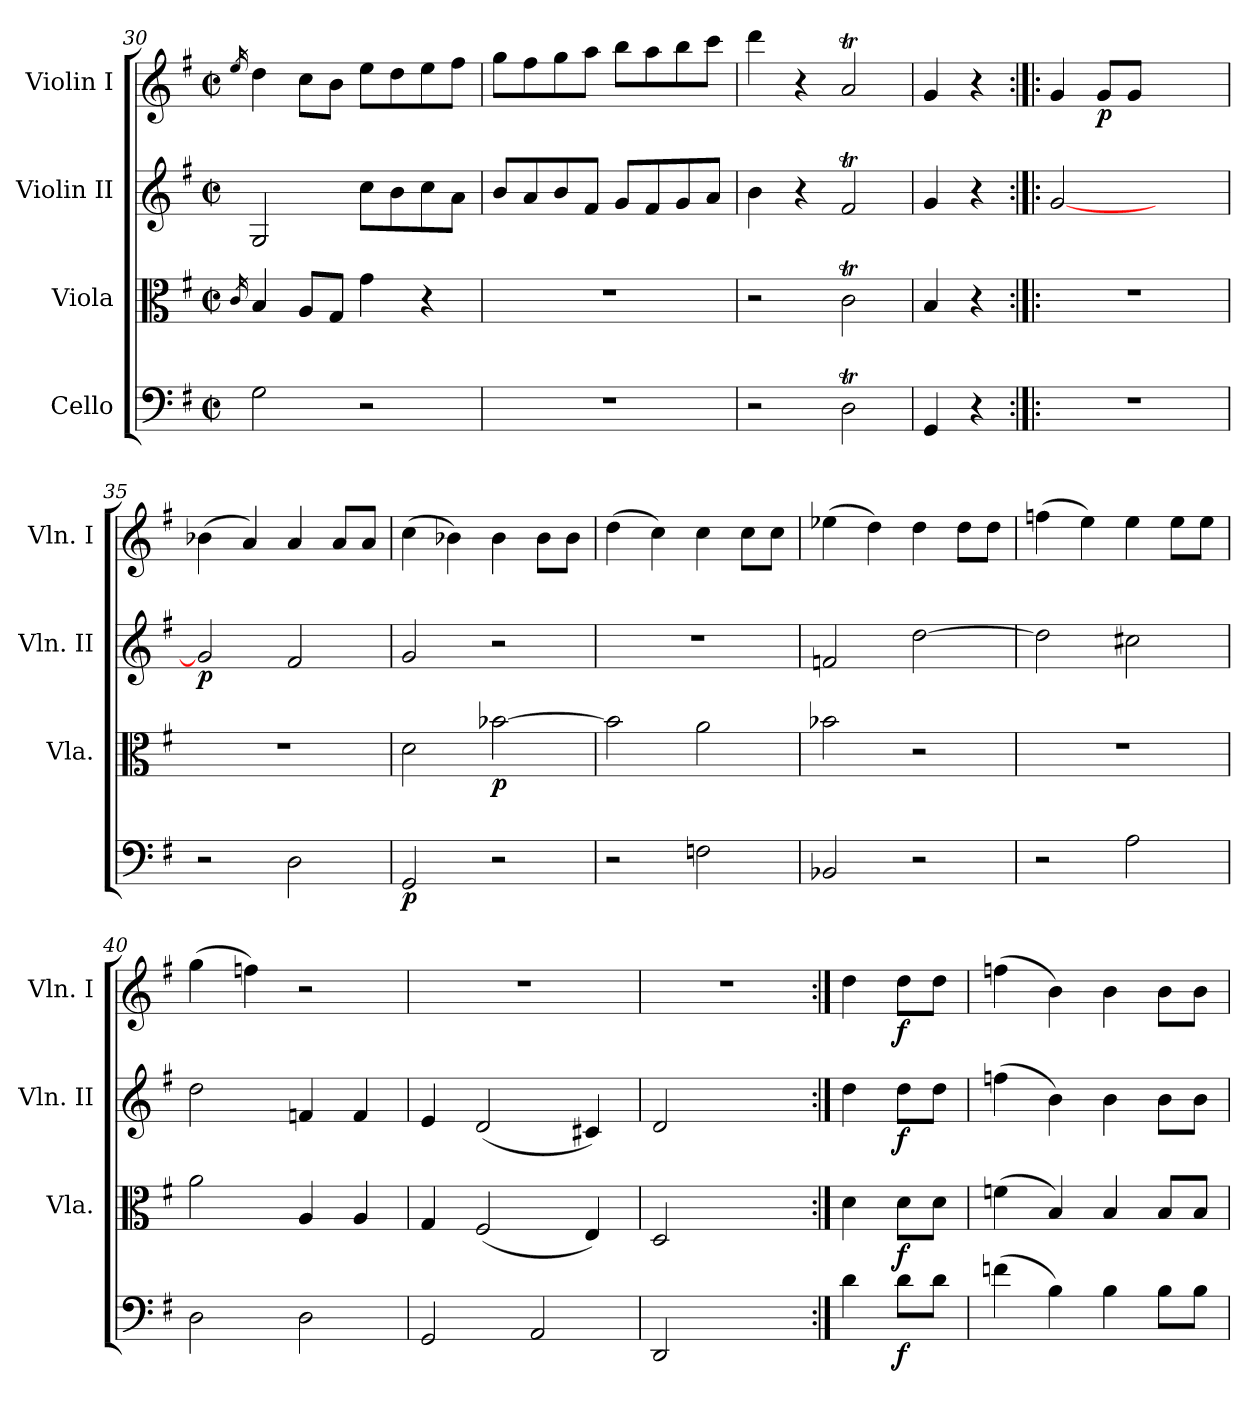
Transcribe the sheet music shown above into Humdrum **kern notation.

**kern	**dynam	**kern	**dynam	**kern	**dynam	**kern	**dynam
*part4	*part4	*part3	*part3	*part2	*part2	*part1	*part1
*staff4	*staff4	*staff3	*staff3	*staff2	*staff2	*staff1	*staff1
*I"Cello	*	*I"Viola	*	*I"Violin II	*	*I"Violin I	*
*	*	*I'Vla.	*	*I'Vln. II	*	*I'Vln. I	*
*clefF4	*	*clefC3	*	*clefG2	*	*clefG2	*
*k[f#]	*	*k[f#]	*	*k[f#]	*	*k[f#]	*
*G:	*	*G:	*	*G:	*	*G:	*
*M2/2	*	*M2/2	*	*M2/2	*	*M2/2	*
*met(c|)	*	*met(c|)	*	*met(c|)	*	*met(c|)	*
=30	=30	=30	=30	=30	=30	=30	=30
.	.	16qc/	.	.	.	16qee/	.
2G\	.	4B/	.	2G/	.	4dd\	.
.	.	8A/L	.	.	.	8cc\L	.
.	.	8G/J	.	.	.	8b\J	.
2r	.	4g\	.	8cc\L	.	8ee\L	.
.	.	.	.	8b\	.	8dd\	.
.	.	4r	.	8cc\	.	8ee\	.
.	.	.	.	8a\J	.	8ff#\J	.
=31	=31	=31	=31	=31	=31	=31	=31
1r	.	1r	.	8b/L	.	8gg\L	.
.	.	.	.	8a/	.	8ff#\	.
.	.	.	.	8b/	.	8gg\	.
.	.	.	.	8f#/J	.	8aa\J	.
.	.	.	.	8g/L	.	8bb\L	.
.	.	.	.	8f#/	.	8aa\	.
.	.	.	.	8g/	.	8bb\	.
.	.	.	.	8a/J	.	8ccc\J	.
=32	=32	=32	=32	=32	=32	=32	=32
2r	.	2r	.	4b\	.	4ddd\	.
.	.	.	.	4r	.	4r	.
2DT\	.	2cT\	.	2f#t/	.	2aT/	.
=33	=33	=33	=33	=33	=33	=33	=33
4GG/	.	4B/	.	4g/	.	4g/	.
4r	.	4r	.	4r	.	4r	.
=34:|!|:	=34:|!|:	=34:|!|:	=34:|!|:	=34:|!|:	=34:|!|:	=34:|!|:	=34:|!|:
1r	.	1r	.	[2g/	.	4g/	.
!	!	!	!	!	!	!	!LO:DY:b
.	.	.	.	.	.	8g/L	p
.	.	.	.	.	.	8g/J	.
.	.	.	.	2ryy	.	2ryy	.
=35	=35	=35	=35	=35	=35	=35	=35
!	!	!	!	!	!LO:DY:b	!	!
2r	.	1r	.	2g/]	p	(4b-X\	.
.	.	.	.	.	.	4a/)	.
2D\	.	.	.	2f#/	.	4a/	.
.	.	.	.	.	.	8a/L	.
.	.	.	.	.	.	8a/J	.
=36	=36	=36	=36	=36	=36	=36	=36
!	!LO:DY:b	!	!	!	!	!	!
2GG/	p	2d\	.	2g/	.	(4cc\	.
.	.	.	.	.	.	4b-X\)	.
!	!	!	!LO:DY:b	!	!	!	!
2r	.	[2b-X\	p	2r	.	4b-\	.
.	.	.	.	.	.	8b-\L	.
.	.	.	.	.	.	8b-\J	.
=37	=37	=37	=37	=37	=37	=37	=37
2r	.	2b-\]	.	1r	.	(4dd\	.
.	.	.	.	.	.	4cc\)	.
2Fn\	.	2a\	.	.	.	4cc\	.
.	.	.	.	.	.	8cc\L	.
.	.	.	.	.	.	8cc\J	.
=38	=38	=38	=38	=38	=38	=38	=38
2BB-X/	.	2b-X\	.	2fn/	.	(4ee-X\	.
.	.	.	.	.	.	4dd\)	.
2r	.	2r	.	[2dd\	.	4dd\	.
.	.	.	.	.	.	8dd\L	.
.	.	.	.	.	.	8dd\J	.
=39	=39	=39	=39	=39	=39	=39	=39
2r	.	1r	.	2dd\]	.	(4ffn\	.
.	.	.	.	.	.	4ee\)	.
2A\	.	.	.	2cc#X\	.	4ee\	.
.	.	.	.	.	.	8ee\L	.
.	.	.	.	.	.	8ee\J	.
=40	=40	=40	=40	=40	=40	=40	=40
2D\	.	2a\	.	2dd\	.	(4gg\	.
.	.	.	.	.	.	4ffn\)	.
2D\	.	4A/	.	4fn/	.	2r	.
.	.	4A/	.	4f/	.	.	.
=41	=41	=41	=41	=41	=41	=41	=41
2GG/	.	4G/	.	4e/	.	1r	.
.	.	(2F#/	.	(2d/	.	.	.
2AA/	.	.	.	.	.	.	.
.	.	4E/)	.	4c#X/)	.	.	.
=42	=42	=42	=42	=42	=42	=42	=42
2DD/	.	2D/	.	2d/	.	1r	.
2ryy	.	2ryy	.	2ryy	.	.	.
=43:|!	=43:|!	=43:|!	=43:|!	=43:|!	=43:|!	=43:|!	=43:|!
4d\	.	4d\	.	4dd\	.	4dd\	.
!	!LO:DY:b	!	!LO:DY:b	!	!LO:DY:b	!	!LO:DY:b
8d\L	f	8d\L	f	8dd\L	f	8dd\L	f
8d\J	.	8d\J	.	8dd\J	.	8dd\J	.
=44	=44	=44	=44	=44	=44	=44	=44
(4fn\	.	(4fn\	.	(4ffn\	.	(4ffn\	.
4B\)	.	4B/)	.	4b\)	.	4b\)	.
4B\	.	4B/	.	4b\	.	4b\	.
8B\L	.	8B/L	.	8b\L	.	8b\L	.
8B\J	.	8B/J	.	8b\J	.	8b\J	.
=	=	=	=	=	=	=	=
*-	*-	*-	*-	*-	*-	*-	*-
